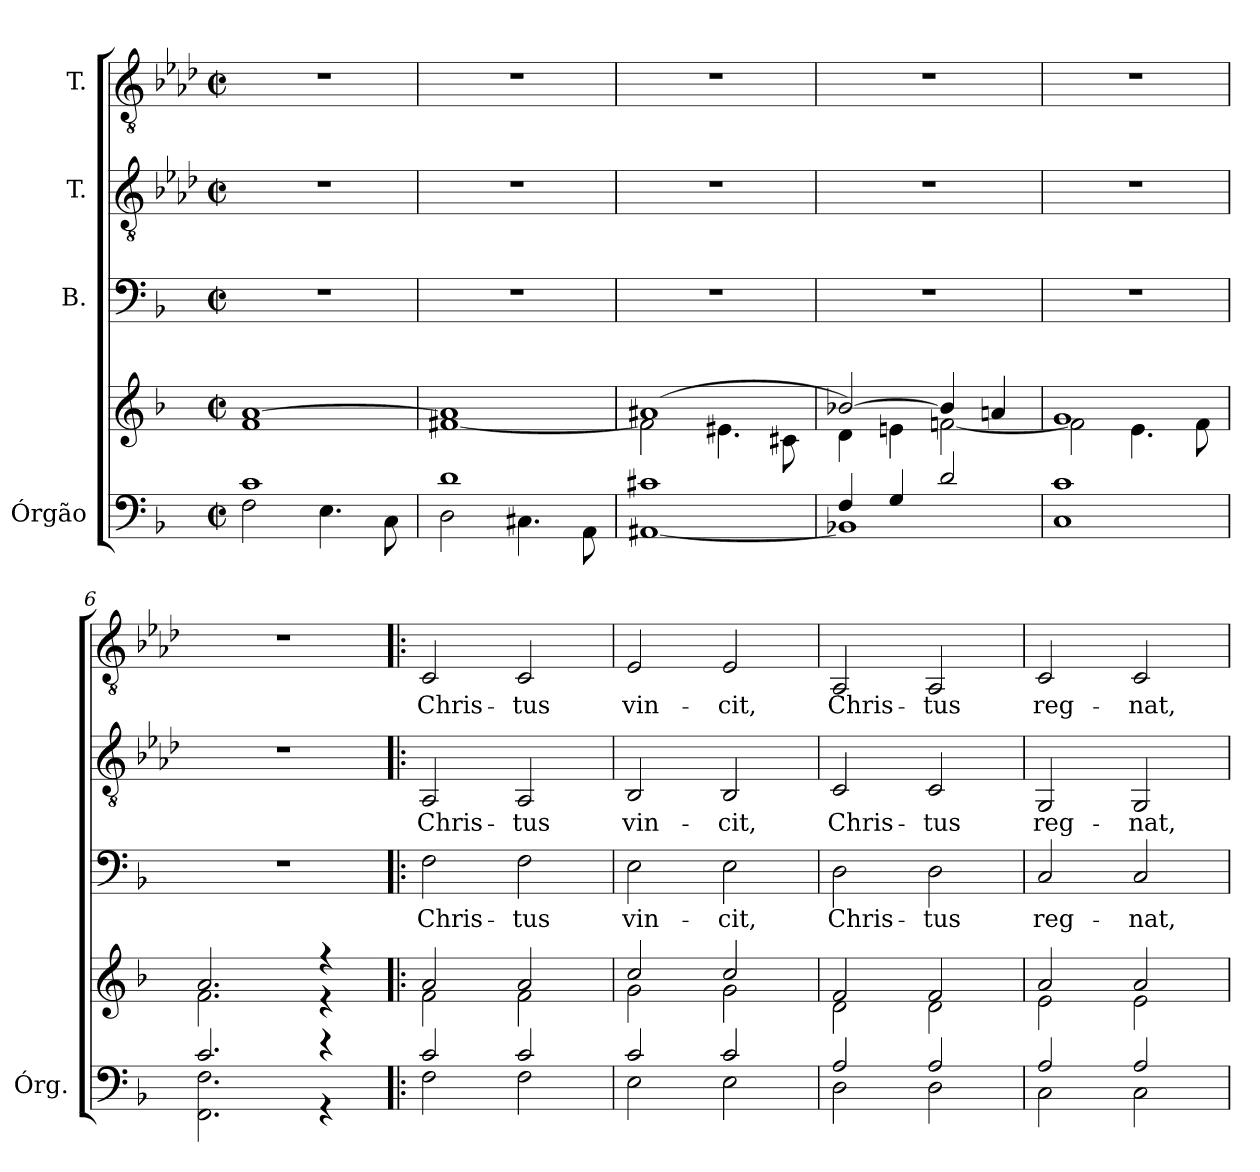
**kern	**kern	**kern	**text	**kern	**text	**kern	**text
*part4	*part4	*part3	*part3	*part2	*part2	*part1	*part1
*staff5	*staff4	*staff3	*staff3	*staff2	*staff2	*staff1	*staff1
*I"Órgão	*	*I"B.	*	*I"T.	*	*I"T.	*
*I'Órg.	*	*	*	*	*	*	*
!!LO:PB:g=z
*clefF4	*clefG2	*clefF4	*	*clefGv2	*	*clefGv2	*
*	*	*	*	*ITrd2c3	*	*ITrd2c3	*
*k[b-]	*k[b-]	*k[b-]	*	*k[b-]	*	*k[b-]	*
*F:	*F:	*F:	*	*F:	*	*F:	*
*M2/2	*M2/2	*M2/2	*	*M2/2	*	*M2/2	*
*met(c|)	*met(c|)	*met(c|)	*	*met(c|)	*	*met(c|)	*
*MM50	*MM50	*MM50	*	*MM50	*	*MM50	*
=1	=1	=1	=1	=1	=1	=1	=1
*^	*^	*	*	*	*	*	*
1ci	2Fi\	[>1ai	1fi	1r	.	1r	.	1r	.
.	4.Ei\	.	.	.	.	.	.	.	.
.	8Ci\	.	.	.	.	.	.	.	.
=2	=2	=2	=2	=2	=2	=2	=2	=2	=2
1di	2Di\	1ai]	[<1f#Xi	1r	.	1r	.	1r	.
.	4.C#Xi\	.	.	.	.	.	.	.	.
.	8AAi\	.	.	.	.	.	.	.	.
=3	=3	=3	=3	=3	=3	=3	=3	=3	=3
1c#Xi	[<1AA#Xi	[>1a#Xi	2f#i\]	1r	.	1r	.	1r	.
.	.	.	4.e#Xi\	.	.	.	.	.	.
.	.	.	8c#Xi\	.	.	.	.	.	.
=4	=4	=4	=4	=4	=4	=4	=4	=4	=4
4Fi/	1BB-Xi]	2b-Xi/_>	4di\	1r	.	1r	.	1r	.
4Gi/	.	.	4eni\	.	.	.	.	.	.
2di/	.	4b-i/]	[<2fni\	.	.	.	.	.	.
.	.	4ani/	.	.	.	.	.	.	.
=5	=5	=5	=5	=5	=5	=5	=5	=5	=5
1ci	1Ci	1gi	2fi\]	1r	.	1r	.	1r	.
.	.	.	4.ei\	.	.	.	.	.	.
.	.	.	8fi\	.	.	.	.	.	.
=6	=6	=6	=6	=6	=6	=6	=6	=6	=6
2.ci/	2.FFi\ 2.Fi	2.ai/	2.fi\	1r	.	1r	.	1r	.
4r	4r	4r	4r	.	.	.	.	.	.
!!LO:LB:g=z
=7!|:	=7!|:	=7!|:	=7!|:	=7!|:	=7!|:	=7!|:	=7!|:	=7!|:	=7!|:
!	!	!	!	!	!LO:LY:b:color=#000000	!	!	!	!
!	!	!	!	!	!	!	!LO:LY:b:color=#000000	!	!
!	!	!	!	!	!	!	!	!	!LO:LY:b:color=#000000
2ci/	2Fi\	2ai/	2fi\	2Fi\	Chris-	2FFi/	Chris-	2AAi/	Chris-
!	!	!	!	!	!LO:LY:b:color=#000000	!	!	!	!
!	!	!	!	!	!	!	!LO:LY:b:color=#000000	!	!
!	!	!	!	!	!	!	!	!	!LO:LY:b:color=#000000
2ci/	2Fi\	2ai/	2fi\	2Fi\	-tus	2FFi/	-tus	2AAi/	-tus
=8	=8	=8	=8	=8	=8	=8	=8	=8	=8
!	!	!	!	!	!LO:LY:b:color=#000000	!	!	!	!
!	!	!	!	!	!	!	!LO:LY:b:color=#000000	!	!
!	!	!	!	!	!	!	!	!	!LO:LY:b:color=#000000
2ci/	2Ei\	2cci/	2gi\	2Ei\	vin-	2GGi/	vin-	2Ci/	vin-
!	!	!	!	!	!LO:LY:b:color=#000000	!	!	!	!
!	!	!	!	!	!	!	!LO:LY:b:color=#000000	!	!
!	!	!	!	!	!	!	!	!	!LO:LY:b:color=#000000
2ci/	2Ei\	2cci/	2gi\	2Ei\	-cit,	2GGi/	-cit,	2Ci/	-cit,
=9	=9	=9	=9	=9	=9	=9	=9	=9	=9
!	!	!	!	!	!LO:LY:b:color=#000000	!	!	!	!
!	!	!	!	!	!	!	!LO:LY:b:color=#000000	!	!
!	!	!	!	!	!	!	!	!	!LO:LY:b:color=#000000
2Ai/	2Di\	2fi/	2di\	2Di\	Chris-	2AAi/	Chris-	2FFi/	Chris-
!	!	!	!	!	!LO:LY:b:color=#000000	!	!	!	!
!	!	!	!	!	!	!	!LO:LY:b:color=#000000	!	!
!	!	!	!	!	!	!	!	!	!LO:LY:b:color=#000000
2Ai/	2Di\	2fi/	2di\	2Di\	-tus	2AAi/	-tus	2FFi/	-tus
=10	=10	=10	=10	=10	=10	=10	=10	=10	=10
!	!	!	!	!	!LO:LY:b:color=#000000	!	!	!	!
!	!	!	!	!	!	!	!LO:LY:b:color=#000000	!	!
!	!	!	!	!	!	!	!	!	!LO:LY:b:color=#000000
2Ai/	2Ci\	2ai/	2ei\	2Ci/	reg-	2EEi/	reg-	2AAi/	reg-
!	!	!	!	!	!LO:LY:b:color=#000000	!	!	!	!
!	!	!	!	!	!	!	!LO:LY:b:color=#000000	!	!
!	!	!	!	!	!	!	!	!	!LO:LY:b:color=#000000
2Ai/	2Ci\	2ai/	2ei\	2Ci/	-nat,	2EEi/	-nat,	2AAi/	-nat,
*v	*v	*	*	*	*	*	*	*	*
*	*v	*v	*	*	*	*	*	*
=	=	=	=	=	=	=	=
*-	*-	*-	*-	*-	*-	*-	*-
